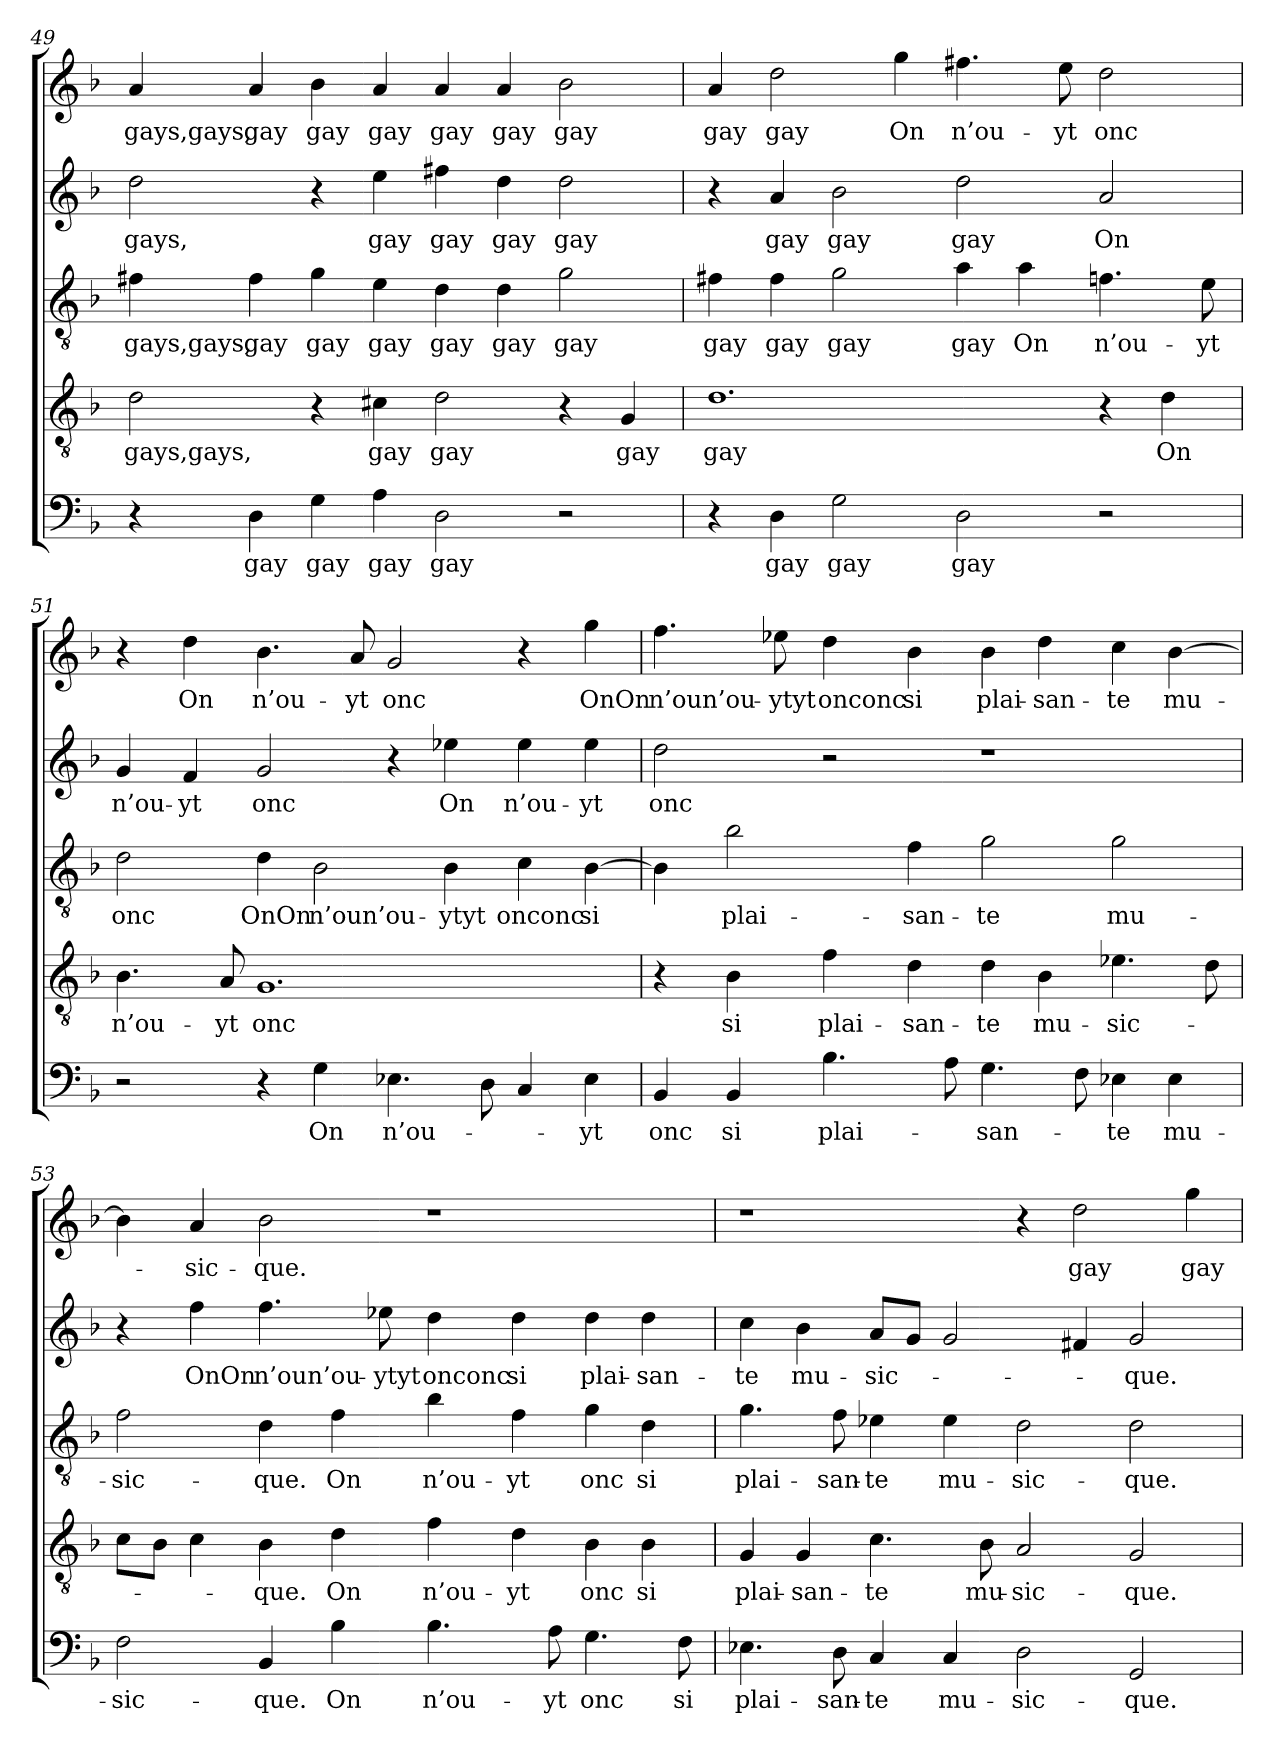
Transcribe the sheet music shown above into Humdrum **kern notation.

**kern	**text	**kern	**text	**kern	**text	**kern	**text	**kern	**text
*part5	*part5	*part4	*part4	*part3	*part3	*part2	*part2	*part1	*part1
*staff5	*staff5	*staff4	*staff4	*staff3	*staff3	*staff2	*staff2	*staff1	*staff1
!!LO:LB:g=z
*clefF4	*	*clefGv2	*	*clefGv2	*	*clefG2	*	*clefG2	*
*k[b-]	*	*k[b-]	*	*k[b-]	*	*k[b-]	*	*k[b-]	*
=49	=49	=49	=49	=49	=49	=49	=49	=49	=49
4r	.	2d	gays,gays,	4f#X	gays,gays,	2dd	gays,	4a	gays,gays,
4D	gay	.	.	4f#	gay	.	.	4a	gay
4G	gay	4r	.	4g	gay	4r	.	4b-	gay
4A	gay	4c#X	gay	4e	gay	4ee	gay	4a	gay
2D	gay	2d	gay	4d	gay	4ff#X	gay	4a	gay
.	.	.	.	4d	gay	4dd	gay	4a	gay
2r	.	4r	.	2g	gay	2dd	gay	2b-	gay
.	.	4G	gay	.	.	.	.	.	.
=50	=50	=50	=50	=50	=50	=50	=50	=50	=50
4r	.	1.d	gay	4f#X	gay	4r	.	4a	gay
4D	gay	.	.	4f#	gay	4a	gay	2dd	gay
2G	gay	.	.	2g	gay	2b-	gay	.	.
.	.	.	.	.	.	.	.	4gg	On
2D	gay	.	.	4a	gay	2dd	gay	4.ff#X	n’ou-
.	.	.	.	4a	On	.	.	.	.
.	.	.	.	.	.	.	.	8ee	-yt
2r	.	4r	.	4.fn	n’ou-	2a	On	2dd	onc
.	.	4d	On	.	.	.	.	.	.
.	.	.	.	8e	-yt	.	.	.	.
=51	=51	=51	=51	=51	=51	=51	=51	=51	=51
2r	.	4.B-	n’ou-	2d	onc	4g	n’ou-	4r	.
.	.	.	.	.	.	4f	-yt	4dd	On
.	.	8A	-yt	.	.	.	.	.	.
4r	.	1.G	onc	4d	OnOn	2g	onc	4.b-	n’ou-
4G	On	.	.	2B-	n’oun’ou-	.	.	.	.
.	.	.	.	.	.	.	.	8a	-yt
4.E-X	n’ou-	.	.	.	.	4r	.	2g	onc
.	.	.	.	4B-	-ytyt	4ee-X	On	.	.
8D	.	.	.	.	.	.	.	.	.
4C	.	.	.	4c	onconc	4ee-	n’ou-	4r	.
4E-	-yt	.	.	[4B-	si	4ee-	-yt	4gg	OnOn
!!LO:PB:g=z
=52	=52	=52	=52	=52	=52	=52	=52	=52	=52
4BB-	onc	4r	.	4B-]	.	2dd	onc	4.ff	n’oun’ou-
4BB-	si	4B-	si	2b-	plai-	.	.	.	.
.	.	.	.	.	.	.	.	8ee-X	-ytyt
4.B-	plai-	4f	plai-	.	.	2r	.	4dd	onconc
.	.	4d	-san-	4f	-san-	.	.	4b-	si
8A	.	.	.	.	.	.	.	.	.
4.G	-san-	4d	-te	2g	-te	1r	.	4b-	plai-
.	.	4B-	mu-	.	.	.	.	4dd	-san-
8F	.	.	.	.	.	.	.	.	.
4E-X	-te	4.e-X	-sic-	2g	mu-	.	.	4cc	-te
4E-	mu-	.	.	.	.	.	.	[4b-	mu-
.	.	8d	.	.	.	.	.	.	.
=53	=53	=53	=53	=53	=53	=53	=53	=53	=53
2F	-sic-	8cL	.	2f	-sic-	4r	.	4b-]	.
.	.	8B-J	.	.	.	.	.	.	.
.	.	4c	.	.	.	4ff	OnOn	4a	-sic-
4BB-	-que.	4B-	-que.	4d	-que.	4.ff	n’oun’ou-	2b-	-que.
4B-	On	4d	On	4f	On	.	.	.	.
.	.	.	.	.	.	8ee-X	-ytyt	.	.
4.B-	n’ou-	4f	n’ou-	4b-	n’ou-	4dd	onconc	1r	.
.	.	4d	-yt	4f	-yt	4dd	si	.	.
8A	-yt	.	.	.	.	.	.	.	.
4.G	onc	4B-	onc	4g	onc	4dd	plai-	.	.
.	.	4B-	si	4d	si	4dd	-san-	.	.
8F	si	.	.	.	.	.	.	.	.
=54	=54	=54	=54	=54	=54	=54	=54	=54	=54
4.E-X	plai-	4G	plai-	4.g	plai-	4cc	-te	1r	.
.	.	4G	-san-	.	.	4b-	mu-	.	.
8D	-san-	.	.	8f	-san-	.	.	.	.
4C	-te	4.c	-te	4e-X	-te	8aL	-sic-	.	.
.	.	.	.	.	.	8gJ	.	.	.
4C	mu-	.	.	4e-	mu-	2g	.	.	.
.	.	8B-	mu-	.	.	.	.	.	.
2D	-sic-	2A	-sic-	2d	-sic-	.	.	4r	.
.	.	.	.	.	.	4f#X	.	2dd	gay
2GG	-que.	2G	-que.	2d	-que.	2g	-que.	.	.
.	.	.	.	.	.	.	.	4gg	gay
=	=	=	=	=	=	=	=	=	=
*-	*-	*-	*-	*-	*-	*-	*-	*-	*-
